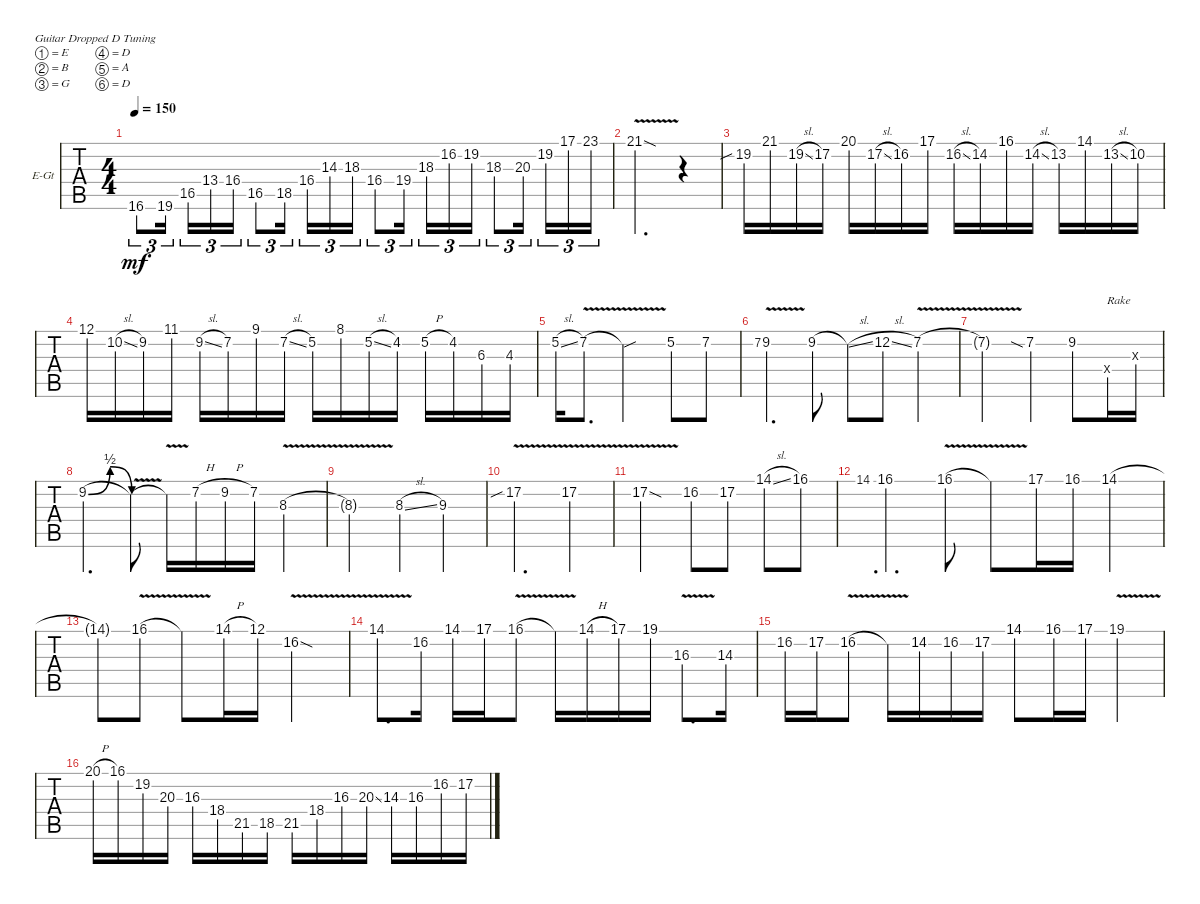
\defaultSystemsLayout 4
\bracketExtendMode groupsimilarinstruments
\firstSystemTrackNameOrientation horizontal
\otherSystemsTrackNameOrientation horizontal
\track ("Jason Richardson" "E-Gt") {solo instrument distortionguitar}
\staff {tabs}
\tuning (E4 B3 G3 D3 A2 D2)
\ts (4 4)
\tempo 150
\clef g2
\ks c
16.6{t}.8{tu (3 2) dy mf} 19.6.16{tu (3 2)} 16.5.16{tu (3 2)} 13.4.16{tu (3 2)} 16.4.16{tu (3 2)} 16.5.8{tu (3 2)} 18.5.16{tu (3 2)} 16.4.16{tu (3 2)} 14.3.16{tu (3 2)} 18.3.16{tu (3 2)} 16.4.8{tu (3 2)} 19.4.16{tu (3 2)} 18.3.16{tu (3 2)} 16.2.16{tu (3 2)} 19.2.16{tu (3 2)} 18.3.8{tu (3 2)} 20.3.16{tu (3 2)} 19.2.16{tu (3 2)} 17.1.16{tu (3 2)} 23.1.16{tu (3 2)} |
21.1{v sod}.2{d} r.4 |
19.2{sib}.16 21.1.16 19.2{sl}.16 17.2.16 20.1.16 17.2{sl}.16 16.2.16 17.1.16 16.2{sl}.16 14.2.16 16.1.16 14.2{sl}.16 13.2.16 14.1.16 13.2{sl}.16 10.2.16 |
12.1.16 10.2{sl}.16 9.2.16 11.1.16 9.2{sl}.16 7.2.16 9.1.16 7.2{sl}.16 5.2.16 8.1.16 5.2{sl}.16 4.2.16 5.2{h}.16 4.2.16 6.3.16 4.3.16 |
5.2{sl}.16 7.2{v}.8{d} 7.2{v sou t}.2 5.2.8 7.2.8 |
7.2.8{gr onbeat} 9.2{v}.4{d} 9.2.8 9.2{sl t}.8 12.2{sl}.8 7.2{v}.4 |
7.2{v t}.2 7.2{sia}.4 9.2.8 11.4{x}.16{txt "Rake"} 9.3{x}.16 |
9.2{be (bendrelease 0 0 10.2 2 46.199999999999996 2 55.199999999999996 0)}.4{d} 9.2{v t}.8 9.2{v t}.16 7.2{h}.16 9.2{h}.16 7.2.16 8.3{v}.4 |
8.3{v t}.2 8.3{sl}.4 9.3.4 |
17.2{v sib}.2{d} 17.2{v}.4 |
17.2{v sod}.2 16.2.8 17.2.8 14.1{sl}.8 16.1.8 |
14.1.8{d gr onbeat} 16.1.4{d} 16.1{v}.8 16.1{v t}.8 17.1.16 16.1.16 14.1.4 |
14.1{t}.8 16.1{v}.8 16.1{v t}.8 14.1{h}.16 12.1.16 16.2{v sod}.2 |
14.1{v}.8{d} 16.2.16 14.1.16 17.1.16 16.1{v}.8 16.1{v t}.16 14.1{h}.16 17.1.16 19.1.16 16.3{v}.8{d} 14.3.16 |
16.2.16 17.2.16 16.2{v}.8 16.2{v t}.16 14.2.16 16.2.16 17.2.16 14.1.8 16.1.16 17.1.16 19.1{v}.4 |
20.1{h}.16 16.1.16 19.2.16 20.3.16 16.3.16 18.4.16 21.5.16 18.5.16 21.5.16 18.4.16 16.3.16 20.3{ss}.16 14.3.16 16.3.16 16.2.16 17.2.16
